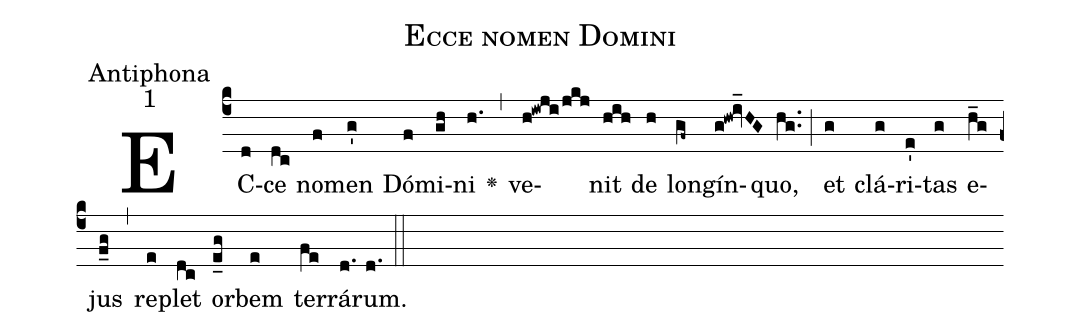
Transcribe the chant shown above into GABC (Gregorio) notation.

name:Ecce nomen Domini;
office-part:Antiphona;
mode:1;
%%
(c4) EC(d)ce(dc) no(f)men(g') Dó(f)mi(gh)ni(h.) <v>\greheightstar</v>(,) ve(h!iwji/jkj)nit(hih) de(h) lon(gf~)gín(g!hw!iv_HG)quo,(hg..) (;) et(g) clá(g)ri(e')tas(g) e(h_g)jus(f_g) (,) re(e)plet(dc) or(e_g)bem(e) ter(fe)rá(d.)rum.(d.) (::)
